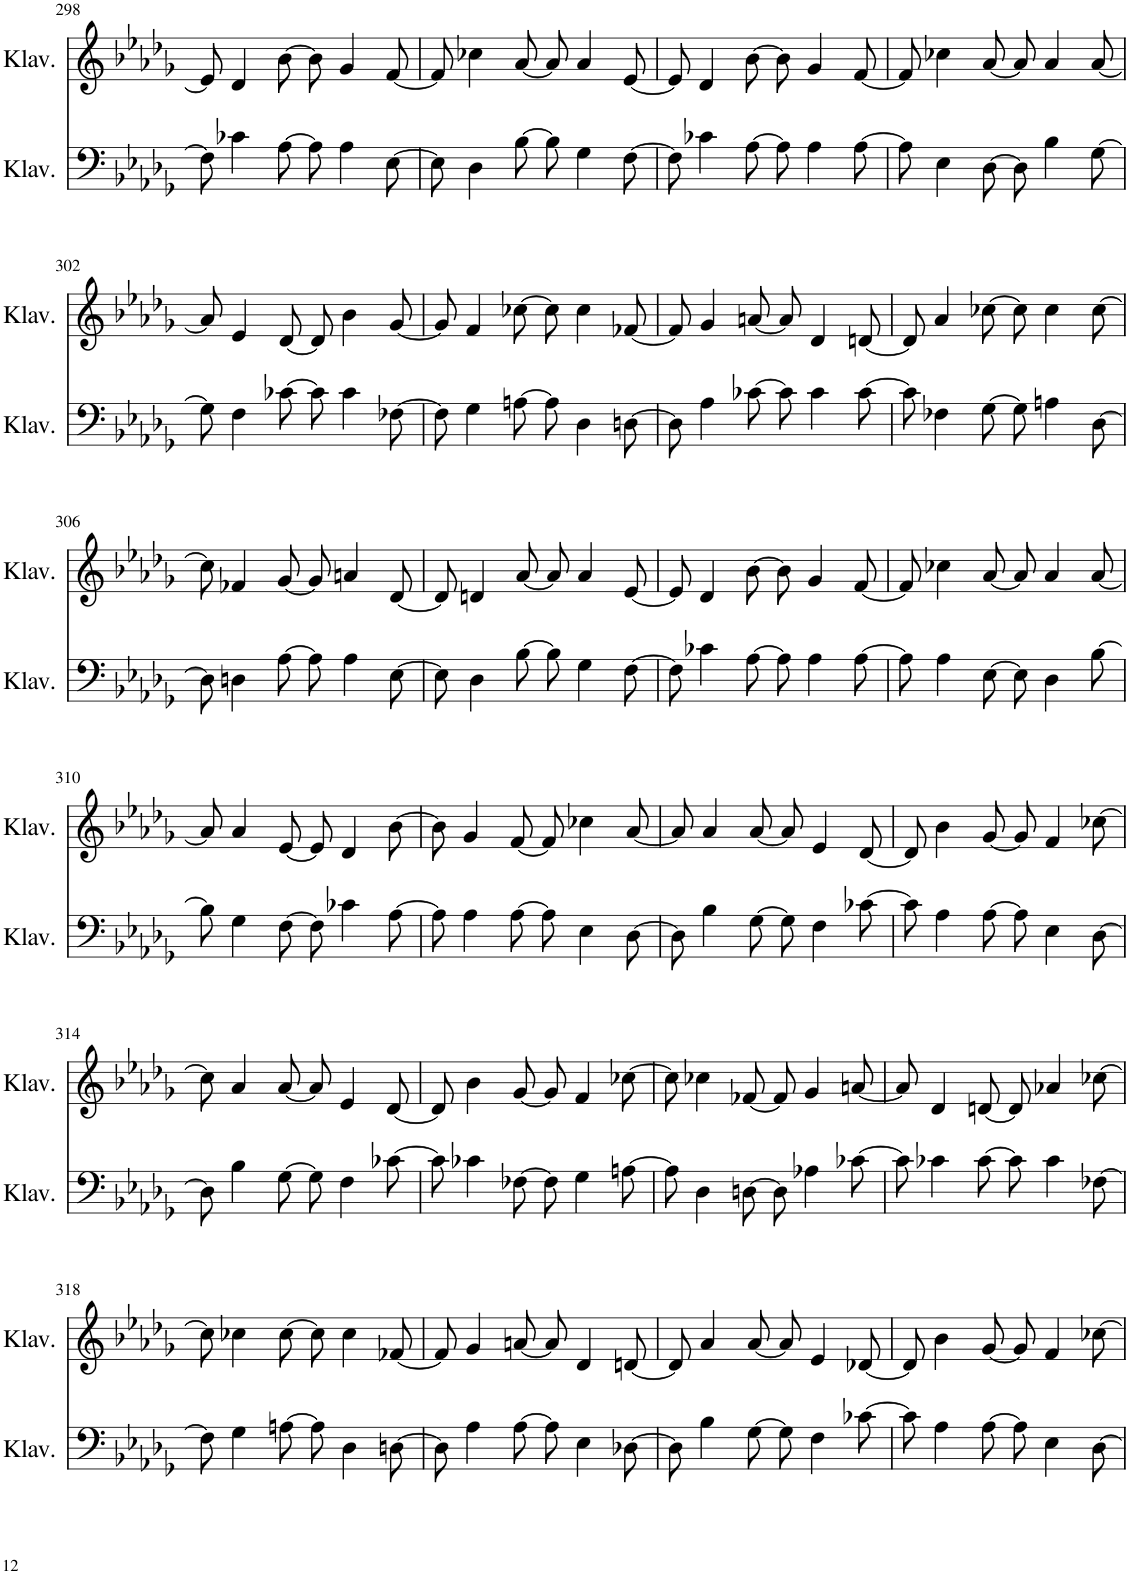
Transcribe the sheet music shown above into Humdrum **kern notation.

**kern	**kern
*part2	*part1
*staff2	*staff1
*I"Klavier	*I"Klavier
*I'Klav.	*I'Klav.
!!LO:PB:g=z
*clefF4	*clefG2
*k[b-e-a-d-g-]	*k[b-e-a-d-g-]
*M4/4	*M4/4
=298	=298
8F\]	8e-/]
4c-X\	4d-/
[8A-\	[8b-\
8A-\]	8b-\]
4A-\	4g-/
[8E-\	[8f/
=299	=299
8E-\]	8f/]
4D-\	4cc-X\
[8B-\	[8a-/
8B-\]	8a-/]
4G-\	4a-/
[8F\	[8e-/
=300	=300
8F\]	8e-/]
4c-X\	4d-/
[8A-\	[8b-\
8A-\]	8b-\]
4A-\	4g-/
[8A-\	[8f/
=301	=301
8A-\]	8f/]
4E-\	4cc-X\
[8D-\	[8a-/
8D-\]	8a-/]
4B-\	4a-/
[8G-\	[8a-/
!!LO:LB:g=z
=302	=302
8G-\]	8a-/]
4F\	4e-/
[8c-X\	[8d-/
8c-\]	8d-/]
4c-\	4b-\
[8F-X\	[8g-/
=303	=303
8F-\]	8g-/]
4G-\	4f/
[8An\	[8cc-X\
8A\]	8cc-\]
4D-\	4cc-\
[8Dn\	[8f-X/
=304	=304
8D\]	8f-/]
4A-\	4g-/
[8c-X\	[8an/
8c-\]	8a/]
4c-\	4d-/
[8c-\	[8dn/
=305	=305
8c-\]	8d/]
4F-X\	4a-/
[8G-\	[8cc-X\
8G-\]	8cc-\]
4An\	4cc-\
[8D-\	[8cc-\
!!LO:LB:g=z
=306	=306
8D-\]	8cc-\]
4Dn\	4f-X/
[8A-\	[8g-/
8A-\]	8g-/]
4A-\	4an/
[8E-\	[8d-/
=307	=307
8E-\]	8d-/]
4D-\	4dn/
[8B-\	[8a-/
8B-\]	8a-/]
4G-\	4a-/
[8F\	[8e-/
=308	=308
8F\]	8e-/]
4c-X\	4d-/
[8A-\	[8b-\
8A-\]	8b-\]
4A-\	4g-/
[8A-\	[8f/
=309	=309
8A-\]	8f/]
4A-\	4cc-X\
[8E-\	[8a-/
8E-\]	8a-/]
4D-\	4a-/
[8B-\	[8a-/
!!LO:LB:g=z
=310	=310
8B-\]	8a-/]
4G-\	4a-/
[8F\	[8e-/
8F\]	8e-/]
4c-X\	4d-/
[8A-\	[8b-\
=311	=311
8A-\]	8b-\]
4A-\	4g-/
[8A-\	[8f/
8A-\]	8f/]
4E-\	4cc-X\
[8D-\	[8a-/
=312	=312
8D-\]	8a-/]
4B-\	4a-/
[8G-\	[8a-/
8G-\]	8a-/]
4F\	4e-/
[8c-X\	[8d-/
=313	=313
8c-\]	8d-/]
4A-\	4b-\
[8A-\	[8g-/
8A-\]	8g-/]
4E-\	4f/
[8D-\	[8cc-X\
!!LO:LB:g=z
=314	=314
8D-\]	8cc-\]
4B-\	4a-/
[8G-\	[8a-/
8G-\]	8a-/]
4F\	4e-/
[8c-X\	[8d-/
=315	=315
8c-\]	8d-/]
4c-X\	4b-\
[8F-X\	[8g-/
8F-\]	8g-/]
4G-\	4f/
[8An\	[8cc-X\
=316	=316
8A\]	8cc-\]
4D-\	4cc-X\
[8Dn\	[8f-X/
8D\]	8f-/]
4A-X\	4g-/
[8c-X\	[8an/
=317	=317
8c-\]	8a/]
4c-X\	4d-/
[8c-\	[8dn/
8c-\]	8d/]
4c-\	4a-X/
[8F-X\	[8cc-X\
!!LO:LB:g=z
=318	=318
8F-\]	8cc-\]
4G-\	4cc-X\
[8An\	[8cc-\
8A\]	8cc-\]
4D-\	4cc-\
[8Dn\	[8f-X/
=319	=319
8D\]	8f-/]
4A-\	4g-/
[8A-\	[8an/
8A-\]	8a/]
4E-\	4d-/
[8D-X\	[8dn/
=320	=320
8D-\]	8d/]
4B-\	4a-/
[8G-\	[8a-/
8G-\]	8a-/]
4F\	4e-/
[8c-X\	[8d-X/
=321	=321
8c-\]	8d-/]
4A-\	4b-\
[8A-\	[8g-/
8A-\]	8g-/]
4E-\	4f/
[8D-\	[8cc-X\
=	=
*-	*-
